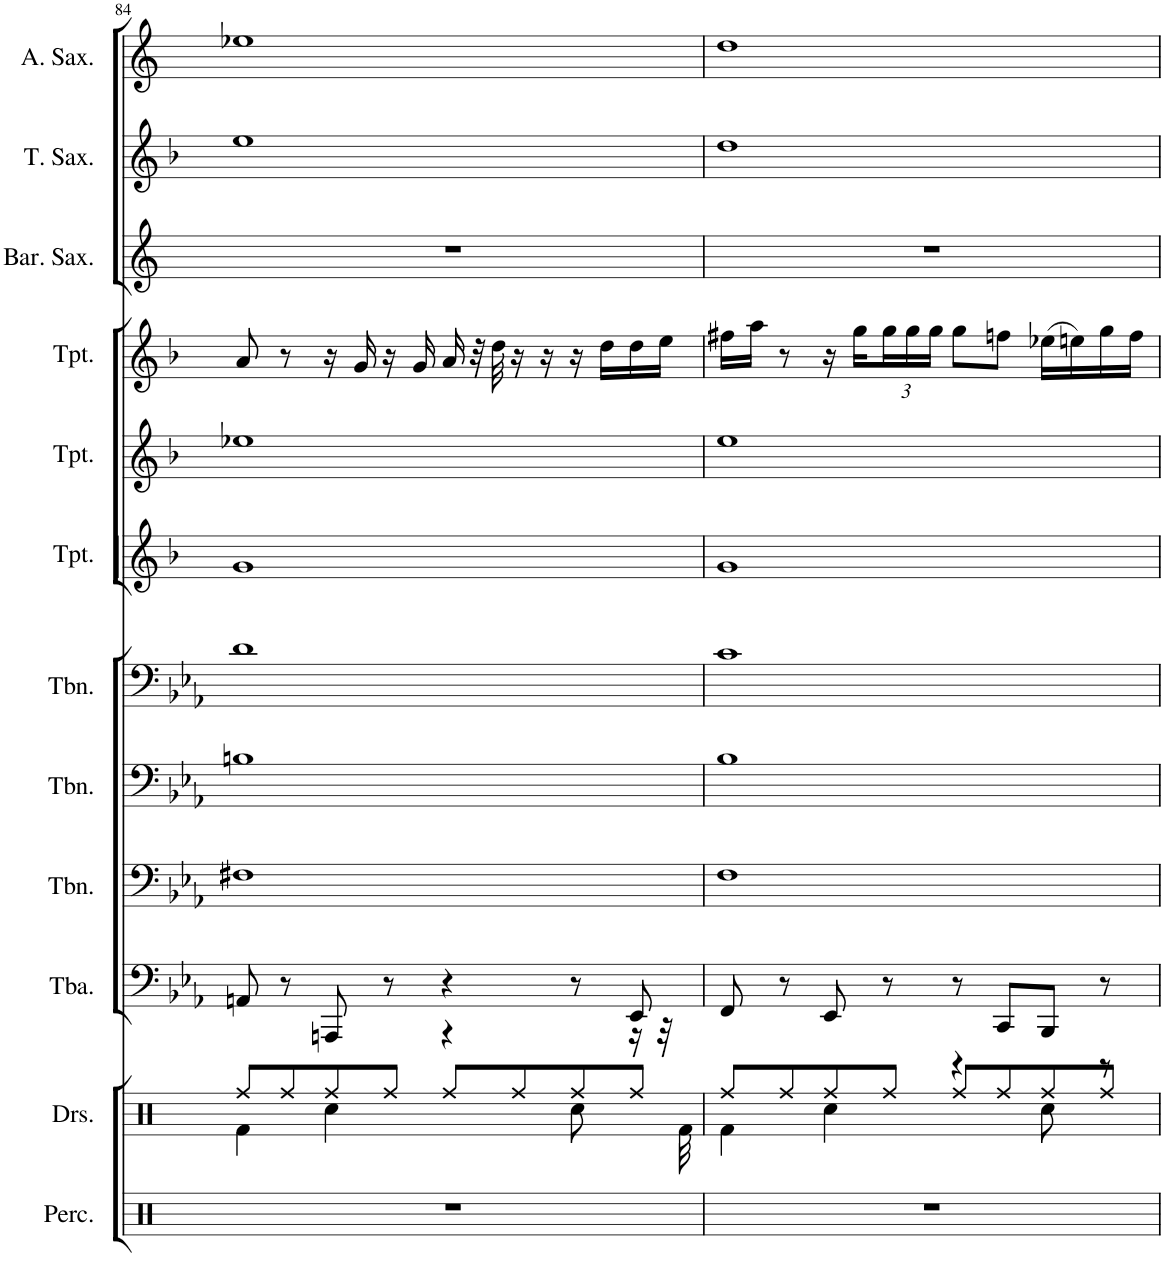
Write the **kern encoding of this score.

**kern	**kern	**kern	**kern	**kern	**kern	**kern	**kern	**kern	**kern	**kern	**kern
*part12	*part11	*part10	*part9	*part8	*part7	*part6	*part5	*part4	*part3	*part2	*part1
*staff12	*staff11	*staff10	*staff9	*staff8	*staff7	*staff6	*staff5	*staff4	*staff3	*staff2	*staff1
*I"Percussion	*I"Drumset	*I"Tuba	*I"Trombone	*I"Trombone	*I"Trombone	*I"Trumpet	*I"Trumpet	*I"Trumpet	*I"Baritone Saxophone	*I"Tenor Saxophone	*I"Alto Saxophone
*I'Perc.	*I'Drs.	*I'Tba.	*I'Tbn.	*I'Tbn.	*I'Tbn.	*I'Tpt.	*I'Tpt.	*I'Tpt.	*I'Bar. Sax.	*I'T. Sax.	*I'A. Sax.
!!LO:PB:g=z
*clefX	*clefX	*clefF4	*clefF4	*clefF4	*clefF4	*clefG2	*clefG2	*clefG2	*clefG2	*clefG2	*clefG2
*	*	*	*	*	*	*Trd1c2	*Trd1c2	*Trd1c2	*Trd12c21	*Trd8c14	*Trd5c9
*k[]	*k[]	*k[b-e-a-]	*k[b-e-a-]	*k[b-e-a-]	*k[b-e-a-]	*k[b-]	*k[b-]	*k[b-]	*k[]	*k[b-]	*k[]
*M4/4	*M4/4	*M4/4	*M4/4	*M4/4	*M4/4	*M4/4	*M4/4	*M4/4	*M4/4	*M4/4	*M4/4
=84	=84	=84	=84	=84	=84	=84	=84	=84	=84	=84	=84
*	*^	*	*	*	*	*	*	*	*	*	*
1r	4Rf\	8Rff/L	8AAn/	1F#X	1Bn	1d	1g	1ee-X	8a/	1r	1ee	1ee-X
.	.	8Rff/	8r	.	.	.	.	.	8r	.	.	.
.	4Rcc\	8Rff/	8AAAn/	.	.	.	.	.	16r	.	.	.
.	.	.	.	.	.	.	.	.	16g/	.	.	.
.	.	8Rff/J	8r	.	.	.	.	.	16r	.	.	.
.	.	.	.	.	.	.	.	.	16g/	.	.	.
.	4r	8Rff/L	4r	.	.	.	.	.	16a/	.	.	.
.	.	.	.	.	.	.	.	.	32r	.	.	.
.	.	.	.	.	.	.	.	.	32dd\	.	.	.
.	.	8Rff/	.	.	.	.	.	.	16r	.	.	.
.	.	.	.	.	.	.	.	.	16r	.	.	.
.	8Rcc\	8Rff/	8r	.	.	.	.	.	16r	.	.	.
.	.	.	.	.	.	.	.	.	16dd\LL	.	.	.
.	16r	8Rff/J	8EE-/	.	.	.	.	.	16dd\	.	.	.
.	32r	.	.	.	.	.	.	.	16ee\JJ	.	.	.
.	32Rf\	.	.	.	.	.	.	.	.	.	.	.
=85	=85	=85	=85	=85	=85	=85	=85	=85	=85	=85	=85	=85
1r	4Rf\	8Rff/L	8FF/	1F	1B-	1c	1g	1ee	16ff#X\LL	1r	1dd	1dd
.	.	.	.	.	.	.	.	.	16aa\JJ	.	.	.
.	.	8Rff/	8r	.	.	.	.	.	8r	.	.	.
.	4Rcc\	8Rff/	8EE-/	.	.	.	.	.	16r	.	.	.
.	.	.	.	.	.	.	.	.	16gg\LL	.	.	.
*	*	*	*	*	*	*	*	*	*Xbrackettup	*	*	*
.	.	8Rff/J	8r	.	.	.	.	.	24gg\	.	.	.
.	.	.	.	.	.	.	.	.	24gg\	.	.	.
.	.	.	.	.	.	.	.	.	24gg\JJ	.	.	.
.	4r	8Rff/L	8r	.	.	.	.	.	8gg\L	.	.	.
.	.	8Rff/	8CC/L	.	.	.	.	.	8ffn\J	.	.	.
.	8Rcc\	8Rff/	8BBB-/J	.	.	.	.	.	(16ee-X\LL	.	.	.
.	.	.	.	.	.	.	.	.	16een\)	.	.	.
.	8r	8Rff/J	8r	.	.	.	.	.	16gg\	.	.	.
.	.	.	.	.	.	.	.	.	16ff\JJ	.	.	.
*	*v	*v	*	*	*	*	*	*	*	*	*	*
=	=	=	=	=	=	=	=	=	=	=	=
*-	*-	*-	*-	*-	*-	*-	*-	*-	*-	*-	*-
